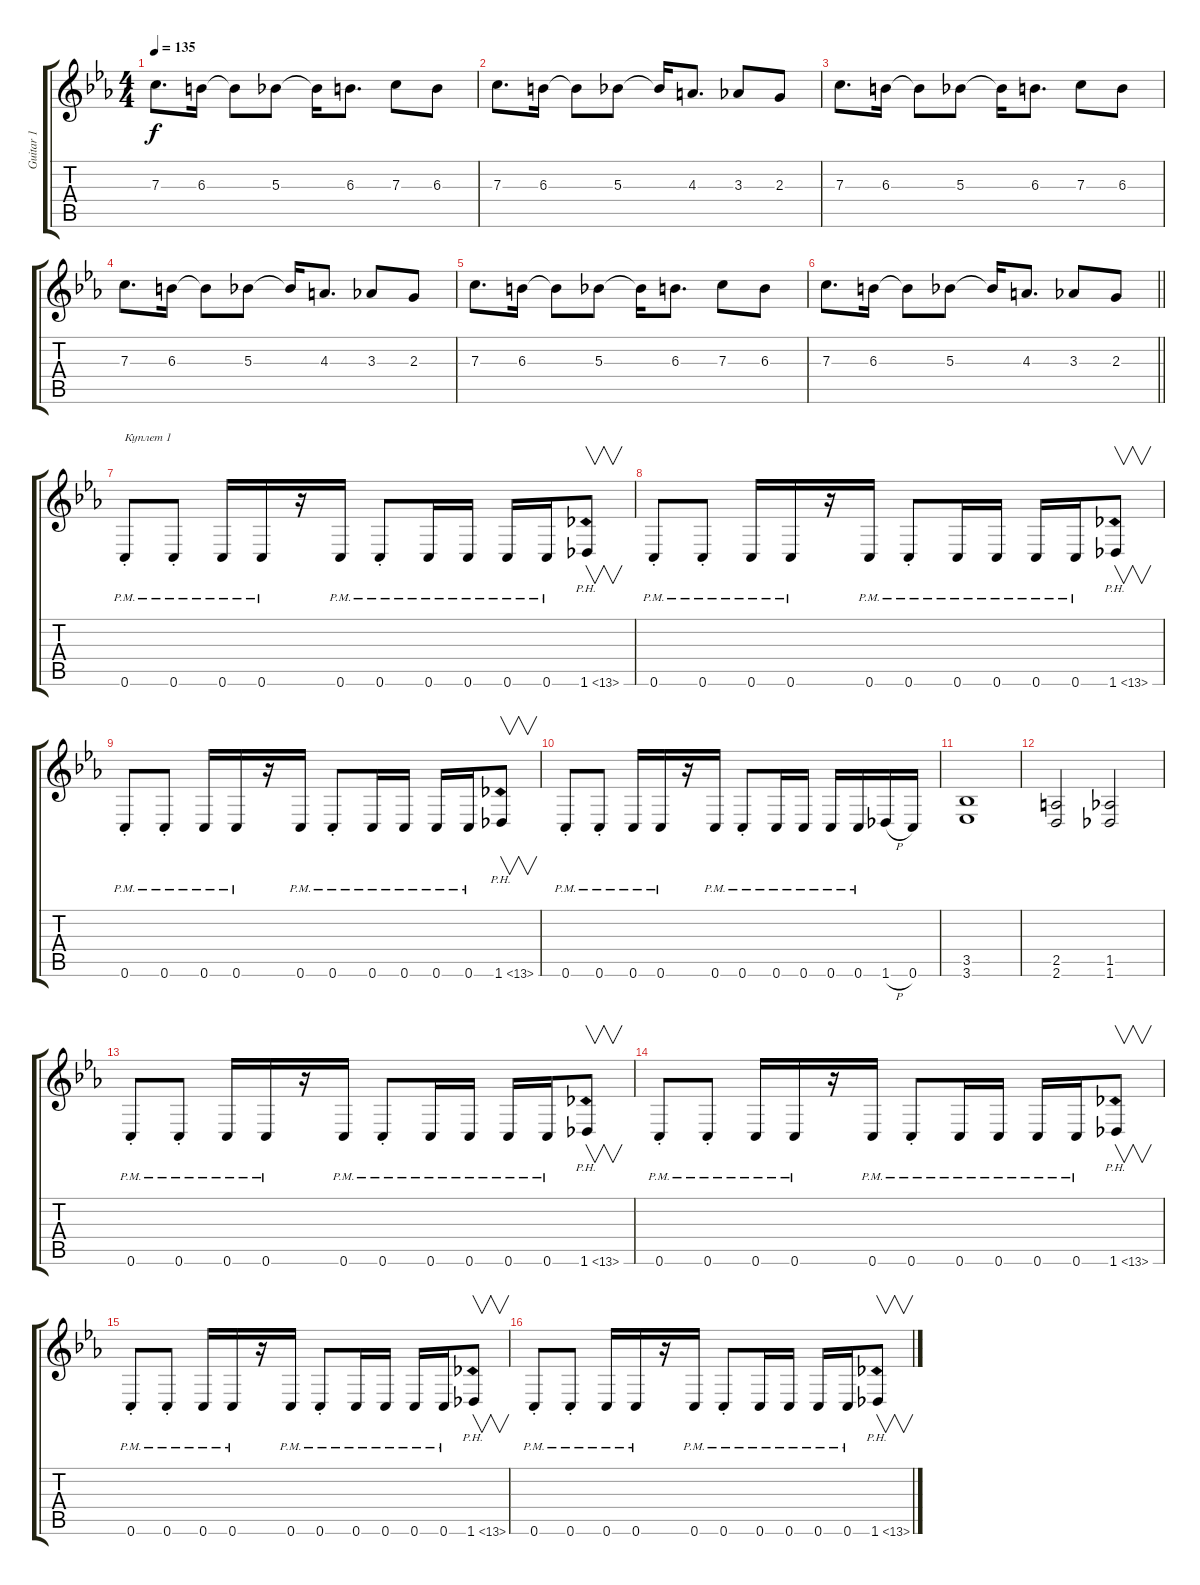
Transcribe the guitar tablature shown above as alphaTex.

\track ("Guitar 1" "Guitar 1") {instrument distortionguitar}
\staff {score tabs}
\tuning (D4 A3 F3 C3 G2 C2) {hide}
\ts (4 4)
\tempo 135
\clef g2
\ks cminor
7.3.8{d dy f} 6.3.16 6.3{t}.8 5.3.8 5.3{t}.16 6.3.8{d} 7.3.8 6.3.8 |
7.3.8{d} 6.3.16 6.3{t}.8 5.3.8 5.3{t}.16 4.3.8{d} 3.3.8 2.3.8 |
7.3.8{d} 6.3.16 6.3{t}.8 5.3.8 5.3{t}.16 6.3.8{d} 7.3.8 6.3.8 |
7.3.8{d} 6.3.16 6.3{t}.8 5.3.8 5.3{t}.16 4.3.8{d} 3.3.8 2.3.8 |
7.3.8{d} 6.3.16 6.3{t}.8 5.3.8 5.3{t}.16 6.3.8{d} 7.3.8 6.3.8 |
\barLineRight lightlight
7.3.8{d} 6.3.16 6.3{t}.8 5.3.8 5.3{t}.16 4.3.8{d} 3.3.8 2.3.8 |
0.6{pm st}.8{txt "Куплет 1"} 0.6{pm st}.8 0.6{pm}.16 0.6{pm}.16 r.16 0.6{pm}.16 0.6{pm st}.8 0.6{pm}.16 0.6{pm}.16 0.6{pm}.16 0.6{pm}.16 1.6{ph 12}.8{v} |
0.6{pm st}.8 0.6{pm st}.8 0.6{pm}.16 0.6{pm}.16 r.16 0.6{pm}.16 0.6{pm st}.8 0.6{pm}.16 0.6{pm}.16 0.6{pm}.16 0.6{pm}.16 1.6{ph 12}.8{v} |
0.6{pm st}.8 0.6{pm st}.8 0.6{pm}.16 0.6{pm}.16 r.16 0.6{pm}.16 0.6{pm st}.8 0.6{pm}.16 0.6{pm}.16 0.6{pm}.16 0.6{pm}.16 1.6{ph 12}.8{v} |
0.6{pm st}.8 0.6{pm st}.8 0.6{pm}.16 0.6{pm}.16 r.16 0.6{pm}.16 0.6{pm st}.8 0.6{pm}.16 0.6{pm}.16 0.6{pm}.16 0.6{pm}.16 1.6{h}.16 0.6.16 |
(3.5 3.6).1 |
(2.5 2.6).2 (1.5 1.6).2 |
0.6{pm st}.8 0.6{pm st}.8 0.6{pm}.16 0.6{pm}.16 r.16 0.6{pm}.16 0.6{pm st}.8 0.6{pm}.16 0.6{pm}.16 0.6{pm}.16 0.6{pm}.16 1.6{ph 12}.8{v} |
0.6{pm st}.8 0.6{pm st}.8 0.6{pm}.16 0.6{pm}.16 r.16 0.6{pm}.16 0.6{pm st}.8 0.6{pm}.16 0.6{pm}.16 0.6{pm}.16 0.6{pm}.16 1.6{ph 12}.8{v} |
0.6{pm st}.8 0.6{pm st}.8 0.6{pm}.16 0.6{pm}.16 r.16 0.6{pm}.16 0.6{pm st}.8 0.6{pm}.16 0.6{pm}.16 0.6{pm}.16 0.6{pm}.16 1.6{ph 12}.8{v} |
0.6{pm st}.8 0.6{pm st}.8 0.6{pm}.16 0.6{pm}.16 r.16 0.6{pm}.16 0.6{pm st}.8 0.6{pm}.16 0.6{pm}.16 0.6{pm}.16 0.6{pm}.16 1.6{ph 12}.8{v}
